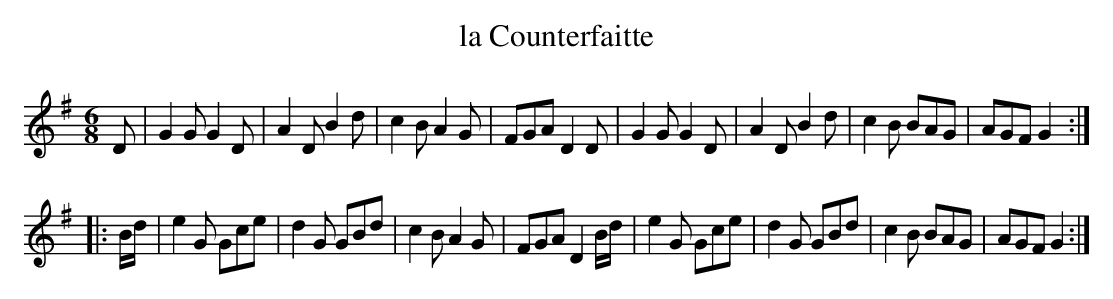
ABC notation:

X:1
T:la Counterfaitte
M:6/8
K:G
D|\
G2G G2D| A2D B2d| c2B A2G| FGA D2D|\
G2G G2D| A2D B2d| c2B BAG| AGF G2::
B/d/|\
e2G Gce| d2G GBd| c2B A2G| FGA D2B/d/|\
e2G Gce| d2G GBd| c2B BAG| AGF G2:|
